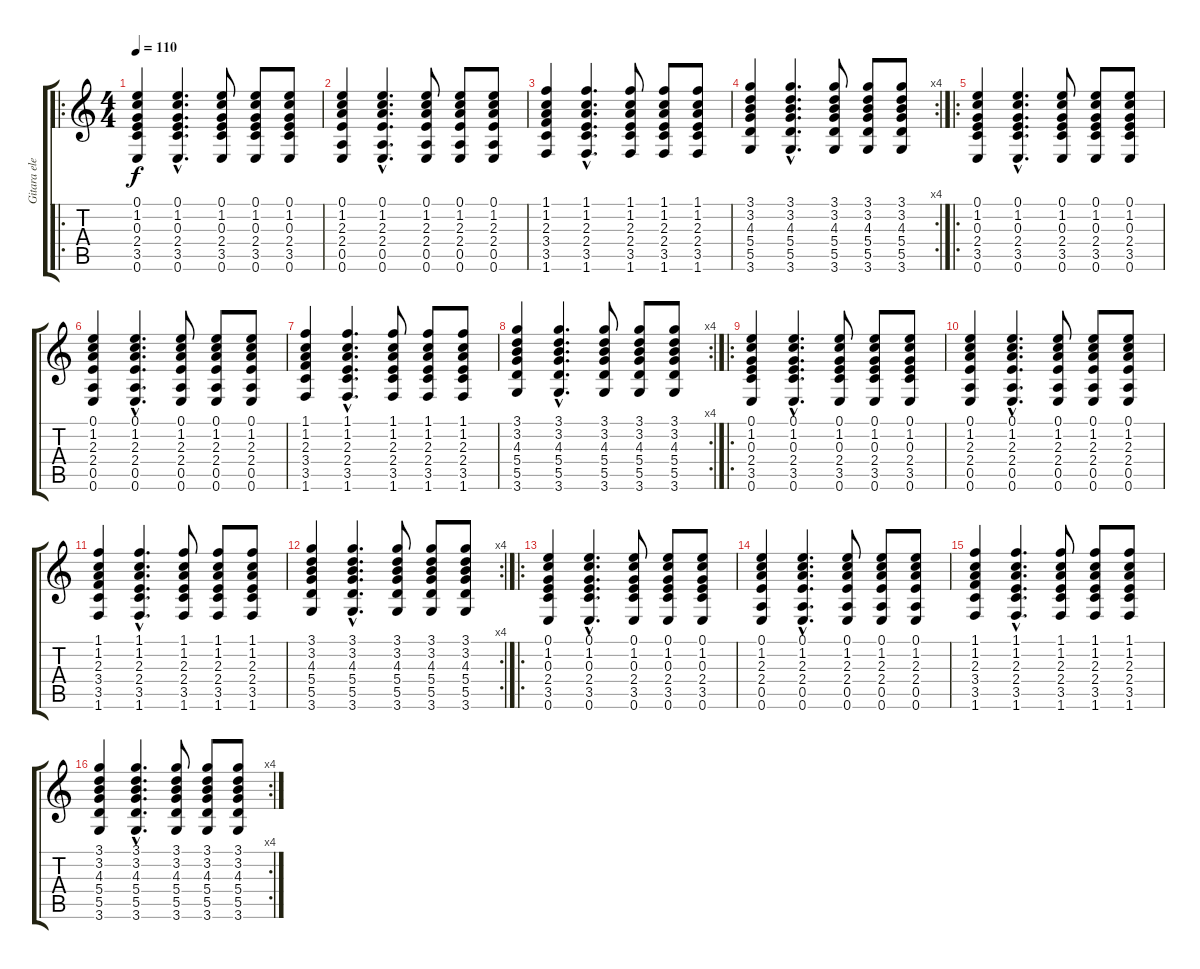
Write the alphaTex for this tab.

\track ("Gitara elektryczna 1" "Gitara ele") {instrument electricguitarclean}
\staff {score tabs}
\tuning (E4 B3 G3 D3 A2 E2) {hide}
\ro
\ts (4 4)
\tempo 110
\clef g2
\ks c
(0.1 1.2 0.3 2.4 3.5 0.6).4{dy f} (0.1{hac} 1.2{hac} 0.3{hac} 2.4{hac} 3.5{hac} 0.6{hac}).4{d} (0.1 1.2 0.3 2.4 3.5 0.6).8 (0.1 1.2 0.3 2.4 3.5 0.6).8 (0.1 1.2 0.3 2.4 3.5 0.6).8 |
(0.1 1.2 2.3 2.4 0.5 0.6).4 (0.1{hac} 1.2{hac} 2.3{hac} 2.4{hac} 0.5{hac} 0.6{hac}).4{d} (0.1 1.2 2.3 2.4 0.5 0.6).8 (0.1 1.2 2.3 2.4 0.5 0.6).8 (0.1 1.2 2.3 2.4 0.5 0.6).8 |
(1.1 1.2 2.3 3.4 3.5 1.6).4 (1.1{hac} 1.2{hac} 2.3{hac} 2.4{hac} 3.5{hac} 1.6{hac}).4{d} (1.1 1.2 2.3 2.4 3.5 1.6).8 (1.1 1.2 2.3 2.4 3.5 1.6).8 (1.1 1.2 2.3 2.4 3.5 1.6).8 |
\rc 4
(3.1 3.2 4.3 5.4 5.5 3.6).4 (3.1{hac} 3.2{hac} 4.3{hac} 5.4{hac} 5.5{hac} 3.6{hac}).4{d} (3.1 3.2 4.3 5.4 5.5 3.6).8 (3.1 3.2 4.3 5.4 5.5 3.6).8 (3.1 3.2 4.3 5.4 5.5 3.6).8 |
\ro
(0.1 1.2 0.3 2.4 3.5 0.6).4 (0.1{hac} 1.2{hac} 0.3{hac} 2.4{hac} 3.5{hac} 0.6{hac}).4{d} (0.1 1.2 0.3 2.4 3.5 0.6).8 (0.1 1.2 0.3 2.4 3.5 0.6).8 (0.1 1.2 0.3 2.4 3.5 0.6).8 |
(0.1 1.2 2.3 2.4 0.5 0.6).4 (0.1{hac} 1.2{hac} 2.3{hac} 2.4{hac} 0.5{hac} 0.6{hac}).4{d} (0.1 1.2 2.3 2.4 0.5 0.6).8 (0.1 1.2 2.3 2.4 0.5 0.6).8 (0.1 1.2 2.3 2.4 0.5 0.6).8 |
(1.1 1.2 2.3 3.4 3.5 1.6).4 (1.1{hac} 1.2{hac} 2.3{hac} 2.4{hac} 3.5{hac} 1.6{hac}).4{d} (1.1 1.2 2.3 2.4 3.5 1.6).8 (1.1 1.2 2.3 2.4 3.5 1.6).8 (1.1 1.2 2.3 2.4 3.5 1.6).8 |
\rc 4
(3.1 3.2 4.3 5.4 5.5 3.6).4 (3.1{hac} 3.2{hac} 4.3{hac} 5.4{hac} 5.5{hac} 3.6{hac}).4{d} (3.1 3.2 4.3 5.4 5.5 3.6).8 (3.1 3.2 4.3 5.4 5.5 3.6).8 (3.1 3.2 4.3 5.4 5.5 3.6).8 |
\ro
(0.1 1.2 0.3 2.4 3.5 0.6).4 (0.1{hac} 1.2{hac} 0.3{hac} 2.4{hac} 3.5{hac} 0.6{hac}).4{d} (0.1 1.2 0.3 2.4 3.5 0.6).8 (0.1 1.2 0.3 2.4 3.5 0.6).8 (0.1 1.2 0.3 2.4 3.5 0.6).8 |
(0.1 1.2 2.3 2.4 0.5 0.6).4 (0.1{hac} 1.2{hac} 2.3{hac} 2.4{hac} 0.5{hac} 0.6{hac}).4{d} (0.1 1.2 2.3 2.4 0.5 0.6).8 (0.1 1.2 2.3 2.4 0.5 0.6).8 (0.1 1.2 2.3 2.4 0.5 0.6).8 |
(1.1 1.2 2.3 3.4 3.5 1.6).4 (1.1{hac} 1.2{hac} 2.3{hac} 2.4{hac} 3.5{hac} 1.6{hac}).4{d} (1.1 1.2 2.3 2.4 3.5 1.6).8 (1.1 1.2 2.3 2.4 3.5 1.6).8 (1.1 1.2 2.3 2.4 3.5 1.6).8 |
\rc 4
(3.1 3.2 4.3 5.4 5.5 3.6).4 (3.1{hac} 3.2{hac} 4.3{hac} 5.4{hac} 5.5{hac} 3.6{hac}).4{d} (3.1 3.2 4.3 5.4 5.5 3.6).8 (3.1 3.2 4.3 5.4 5.5 3.6).8 (3.1 3.2 4.3 5.4 5.5 3.6).8 |
\ro
(0.1 1.2 0.3 2.4 3.5 0.6).4 (0.1{hac} 1.2{hac} 0.3{hac} 2.4{hac} 3.5{hac} 0.6{hac}).4{d} (0.1 1.2 0.3 2.4 3.5 0.6).8 (0.1 1.2 0.3 2.4 3.5 0.6).8 (0.1 1.2 0.3 2.4 3.5 0.6).8 |
(0.1 1.2 2.3 2.4 0.5 0.6).4 (0.1{hac} 1.2{hac} 2.3{hac} 2.4{hac} 0.5{hac} 0.6{hac}).4{d} (0.1 1.2 2.3 2.4 0.5 0.6).8 (0.1 1.2 2.3 2.4 0.5 0.6).8 (0.1 1.2 2.3 2.4 0.5 0.6).8 |
(1.1 1.2 2.3 3.4 3.5 1.6).4 (1.1{hac} 1.2{hac} 2.3{hac} 2.4{hac} 3.5{hac} 1.6{hac}).4{d} (1.1 1.2 2.3 2.4 3.5 1.6).8 (1.1 1.2 2.3 2.4 3.5 1.6).8 (1.1 1.2 2.3 2.4 3.5 1.6).8 |
\rc 4
(3.1 3.2 4.3 5.4 5.5 3.6).4 (3.1{hac} 3.2{hac} 4.3{hac} 5.4{hac} 5.5{hac} 3.6{hac}).4{d} (3.1 3.2 4.3 5.4 5.5 3.6).8 (3.1 3.2 4.3 5.4 5.5 3.6).8 (3.1 3.2 4.3 5.4 5.5 3.6).8
